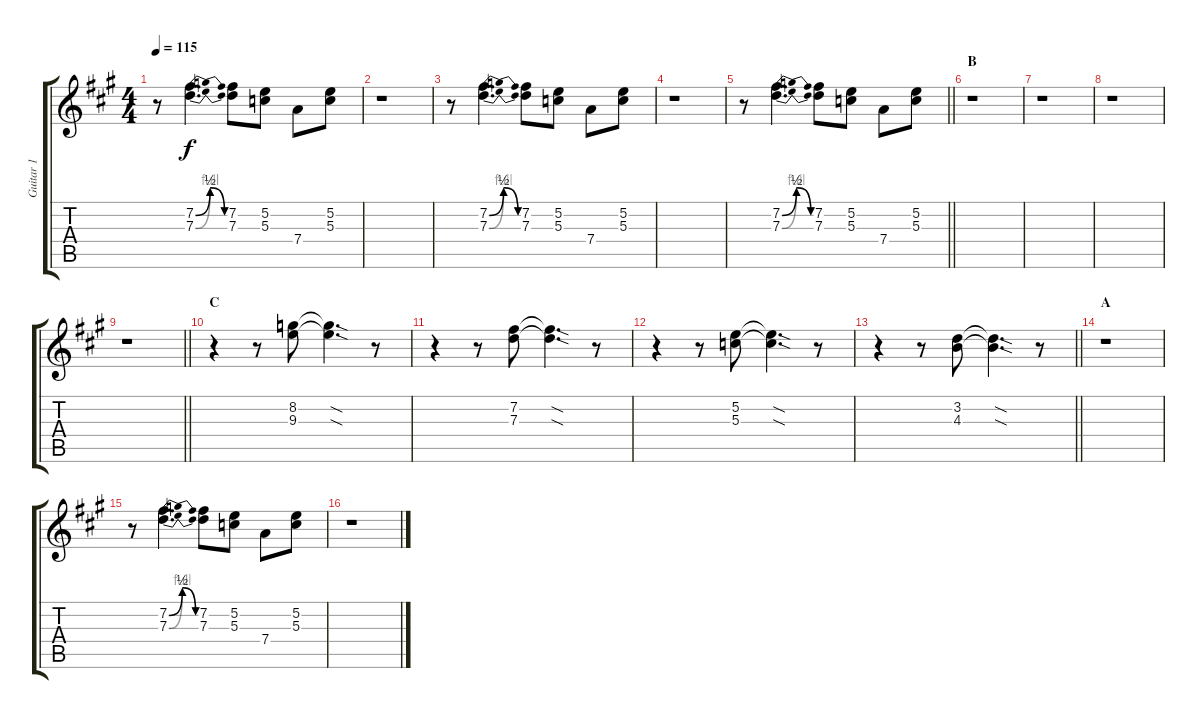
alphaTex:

\track ("Guitar 1" "Guitar 1") {instrument overdrivenguitar}
\staff {score tabs}
\tuning (E4 B3 G3 D3 A2 E2) {hide}
\ts (4 4)
\tempo 115
\clef g2
\ks a
r.8{dy f} (7.2{be (bendrelease 0 0 5 2 30 2 60 0)} 7.3{be (bendrelease 0 0 5 4 30 4 60 0)}).4{d} (7.2 7.3).8 (5.2 5.3).8 7.4.8 (5.2 5.3).8 |
r.1 |
r.8 (7.2{be (bendrelease 0 0 5 2 30 2 60 0)} 7.3{be (bendrelease 0 0 5 4 30 4 60 0)}).4{d} (7.2 7.3).8 (5.2 5.3).8 7.4.8 (5.2 5.3).8 |
r.1 |
\barLineRight lightlight
r.8 (7.2{be (bendrelease 0 0 5 2 30 2 60 0)} 7.3{be (bendrelease 0 0 5 4 30 4 60 0)}).4{d} (7.2 7.3).8 (5.2 5.3).8 7.4.8 (5.2 5.3).8 |
\section ("" "B")
r.1 |
r.1 |
r.1 |
\barLineRight lightlight
r.1 |
\section ("" "C")
r.4 r.8 (8.2 9.3).8 (8.2{sod t} 9.3{sod t}).4{d} r.8 |
r.4 r.8 (7.2 7.3).8 (7.2{sod t} 7.3{sod t}).4{d} r.8 |
r.4 r.8 (5.2 5.3).8 (5.2{sod t} 5.3{sod t}).4{d} r.8 |
\barLineRight lightlight
r.4 r.8 (3.2 4.3).8 (3.2{sod t} 4.3{sod t}).4{d} r.8 |
\section ("" "A")
r.1 |
r.8 (7.2{be (bendrelease 0 0 5 2 30 2 60 0)} 7.3{be (bendrelease 0 0 5 4 30 4 60 0)}).4{d} (7.2 7.3).8 (5.2 5.3).8 7.4.8 (5.2 5.3).8 |
r.1
